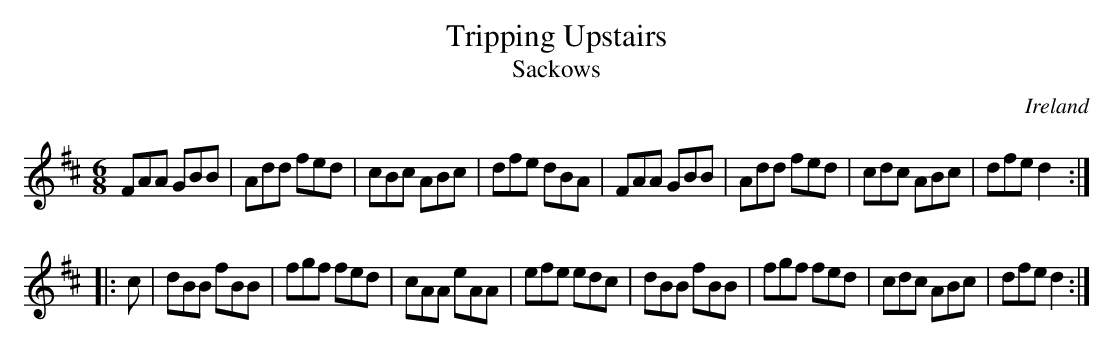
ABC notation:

X:1
T:Tripping Upstairs
T:Sackows
M:6/8
O:Ireland
K:D major
FAA GBB|Add fed|cBc ABc|dfe dBA|\
FAA GBB|Add fed|cdc ABc|dfe d2::
c|\
dBB fBB|fgf fed|cAA eAA|efe edc|\
dBB fBB|fgf fed|cdc ABc|dfe d2:|
